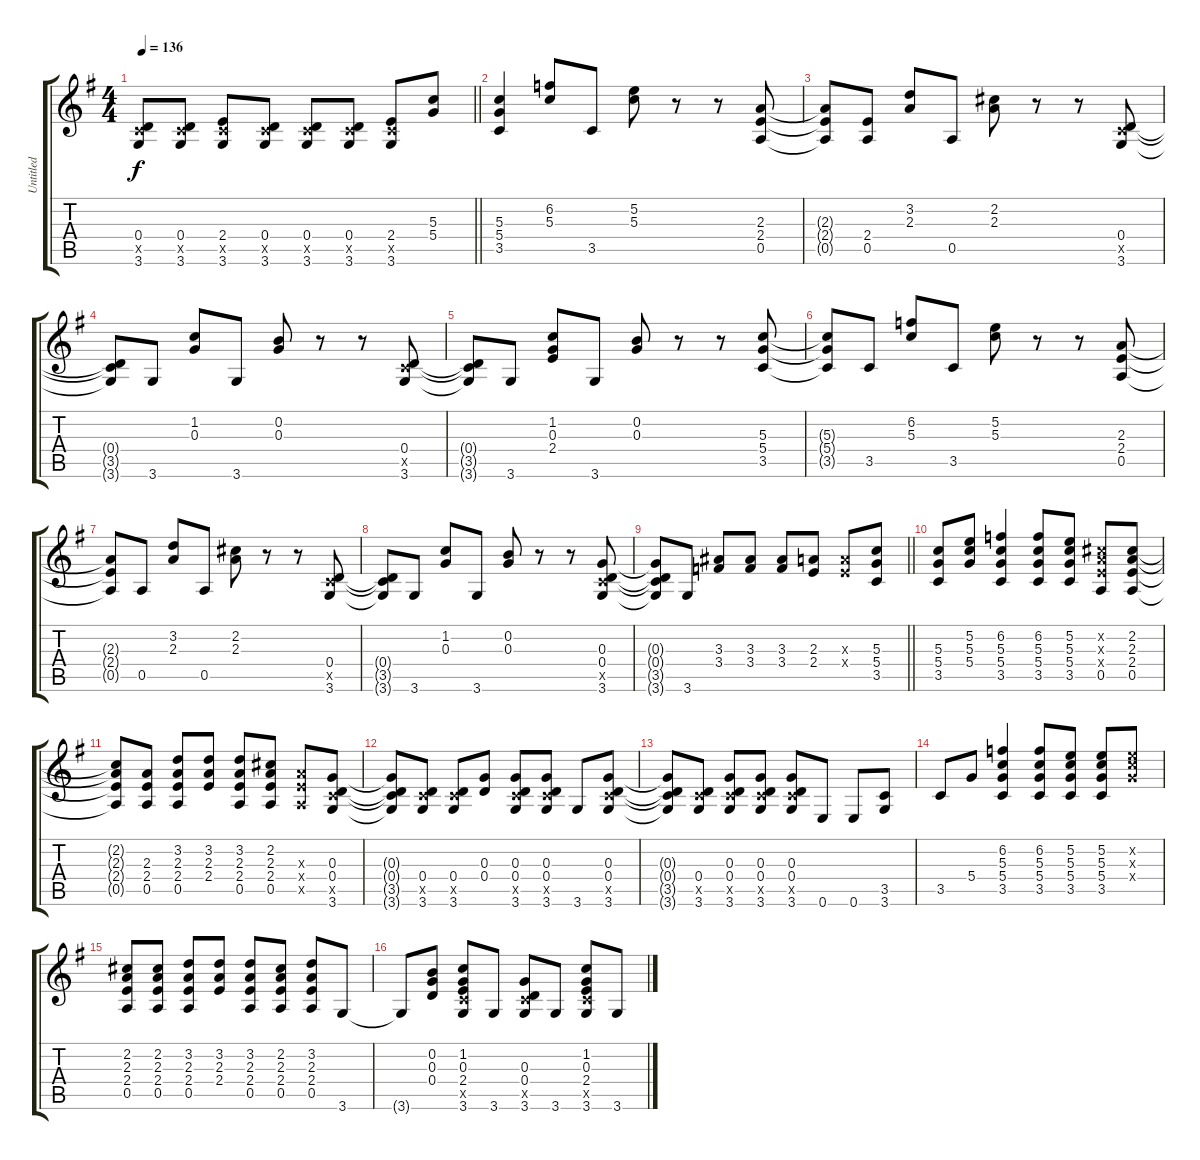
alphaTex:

\track ("Untitled" "Untitled") {instrument distortionguitar}
\staff {score tabs}
\tuning (E4 B3 G3 D3 A2 E2) {hide}
\ts (4 4)
\tempo 136
\clef g2
\barLineRight lightlight
\ks g
(0.4 3.5{x} 3.6).8{dy f} (0.4 3.5{x} 3.6).8 (2.4 3.5{x} 3.6).8 (0.4 3.5{x} 3.6).8 (0.4 3.5{x} 3.6).8 (0.4 3.5{x} 3.6).8 (2.4 3.5{x} 3.6).8 (5.3 5.4).8 |
(5.3 5.4 3.5).4 (6.2 5.3).8 3.5.8 (5.2 5.3).8 r.8 r.8 (2.3 2.4 0.5).8 |
(2.3{t} 2.4{t} 0.5{t}).8 (2.4 0.5).8 (3.2 2.3).8 0.5.8 (2.2 2.3).8 r.8 r.8 (0.4 3.5{x} 3.6).8 |
(0.4{t} 3.5{t} 3.6{t}).8 3.6.8 (1.2 0.3).8 3.6.8 (0.2 0.3).8 r.8 r.8 (0.4 3.5{x} 3.6).8 |
(0.4{t} 3.5{t} 3.6{t}).8 3.6.8 (1.2 0.3 2.4).8 3.6.8 (0.2 0.3).8 r.8 r.8 (5.3 5.4 3.5).8 |
(5.3{t} 5.4{t} 3.5{t}).8 3.5.8 (6.2 5.3).8 3.5.8 (5.2 5.3).8 r.8 r.8 (2.3 2.4 0.5).8 |
(2.3{t} 2.4{t} 0.5{t}).8 0.5.8 (3.2 2.3).8 0.5.8 (2.2 2.3).8 r.8 r.8 (0.4 3.5{x} 3.6).8 |
(0.4{t} 3.5{t} 3.6{t}).8 3.6.8 (1.2 0.3).8 3.6.8 (0.2 0.3).8 r.8 r.8 (0.3 0.4 3.5{x} 3.6).8 |
\barLineRight lightlight
(0.3{t} 0.4{t} 3.5{t} 3.6{t}).8 3.6.8 (3.3 3.4).8 (3.3 3.4).8 (3.3 3.4).8 (2.3 2.4).8 (2.3{x} 2.4{x}).8 (5.3 5.4 3.5).8 |
(5.3 5.4 3.5).8 (5.2 5.3 5.4).8 (6.2 5.3 5.4 3.5).4 (6.2 5.3 5.4 3.5).8 (5.2 5.3 5.4 3.5).8 (2.2{x} 2.3{x} 2.4{x} 0.5).8 (2.2 2.3 2.4 0.5).8 |
(2.2{t} 2.3{t} 2.4{t} 0.5{t}).8 (2.3 2.4 0.5).8 (3.2 2.3 2.4 0.5).8 (3.2 2.3 2.4).8 (3.2 2.3 2.4 0.5).8 (2.2 2.3 2.4 0.5).8 (2.3{x} 2.4{x} 0.5{x}).8 (0.3 0.4 3.5{x} 3.6).8 |
(0.3{t} 0.4{t} 3.5{t} 3.6{t}).8 (0.4 3.5{x} 3.6).8 (0.4 3.5{x} 3.6).8 (0.3 0.4).8 (0.3 0.4 3.5{x} 3.6).8 (0.3 0.4 3.5{x} 3.6).8 3.6.8 (0.3 0.4 3.5{x} 3.6).8 |
(0.3{t} 0.4{t} 3.5{t} 3.6{t}).8 (0.4 3.5{x} 3.6).8 (0.3 0.4 3.5{x} 3.6).8 (0.3 0.4 3.5{x} 3.6).8 (0.3 0.4 3.5{x} 3.6).8 0.6.8 0.6.8 (3.5 3.6).8 |
3.5.8 5.4.8 (6.2 5.3 5.4 3.5).4 (6.2 5.3 5.4 3.5).8 (5.2 5.3 5.4 3.5).8 (5.2 5.3 5.4 3.5).8 (5.2{x} 5.3{x} 5.4{x}).8 |
(2.2 2.3 2.4 0.5).8 (2.2 2.3 2.4 0.5).8 (3.2 2.3 2.4 0.5).8 (3.2 2.3 2.4).8 (3.2 2.3 2.4 0.5).8 (2.2 2.3 2.4 0.5).8 (3.2 2.3 2.4 0.5).8 3.6.8 |
3.6{t}.8 (0.2 0.3 0.4).8 (1.2 0.3 2.4 3.5{x} 3.6).8 3.6.8 (0.3 0.4 3.5{x} 3.6).8 3.6.8 (1.2 0.3 2.4 3.5{x} 3.6).8 3.6.8
